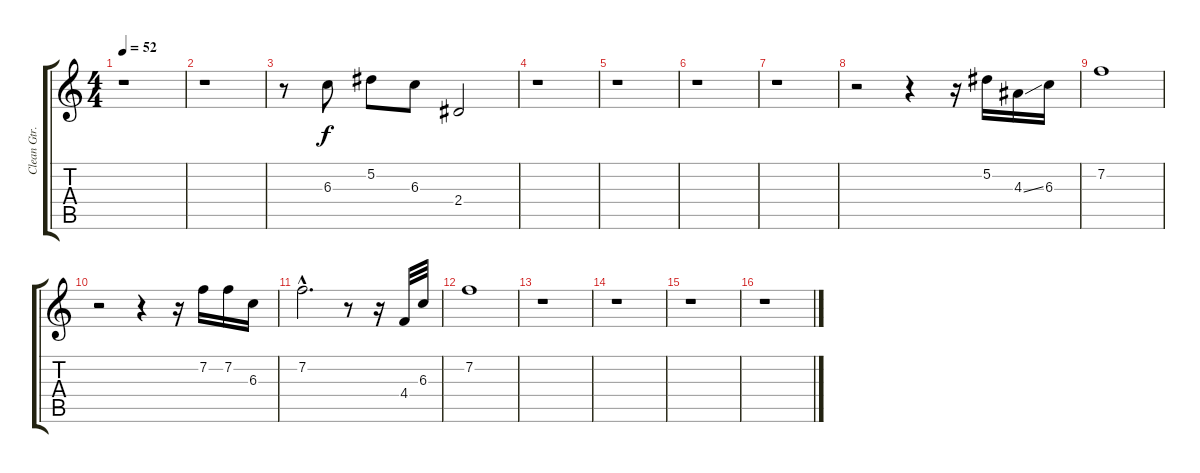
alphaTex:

\track ("Clean Gtr." "Clean Gtr.") {instrument electricguitarclean}
\staff {score tabs}
\tuning (Eb4 Bb3 Gb3 Db3 Ab2 Eb2) {hide}
\ts (4 4)
\tempo 52
\clef g2
\ks c
r.1{dy f} |
r.1 |
r.8 6.3.8 5.2.8 6.3.8 2.4.2 |
r.1 |
r.1 |
r.1 |
r.1 |
r.2 r.4 r.16 5.2.16 4.3{ss}.16 6.3.16 |
7.2.1 |
r.2 r.4 r.16 7.2.16 7.2.16 6.3.16 |
7.2{hac}.2{d} r.8 r.16 4.4.32 6.3.32 |
7.2.1 |
r.1 |
r.1 |
r.1 |
r.1
